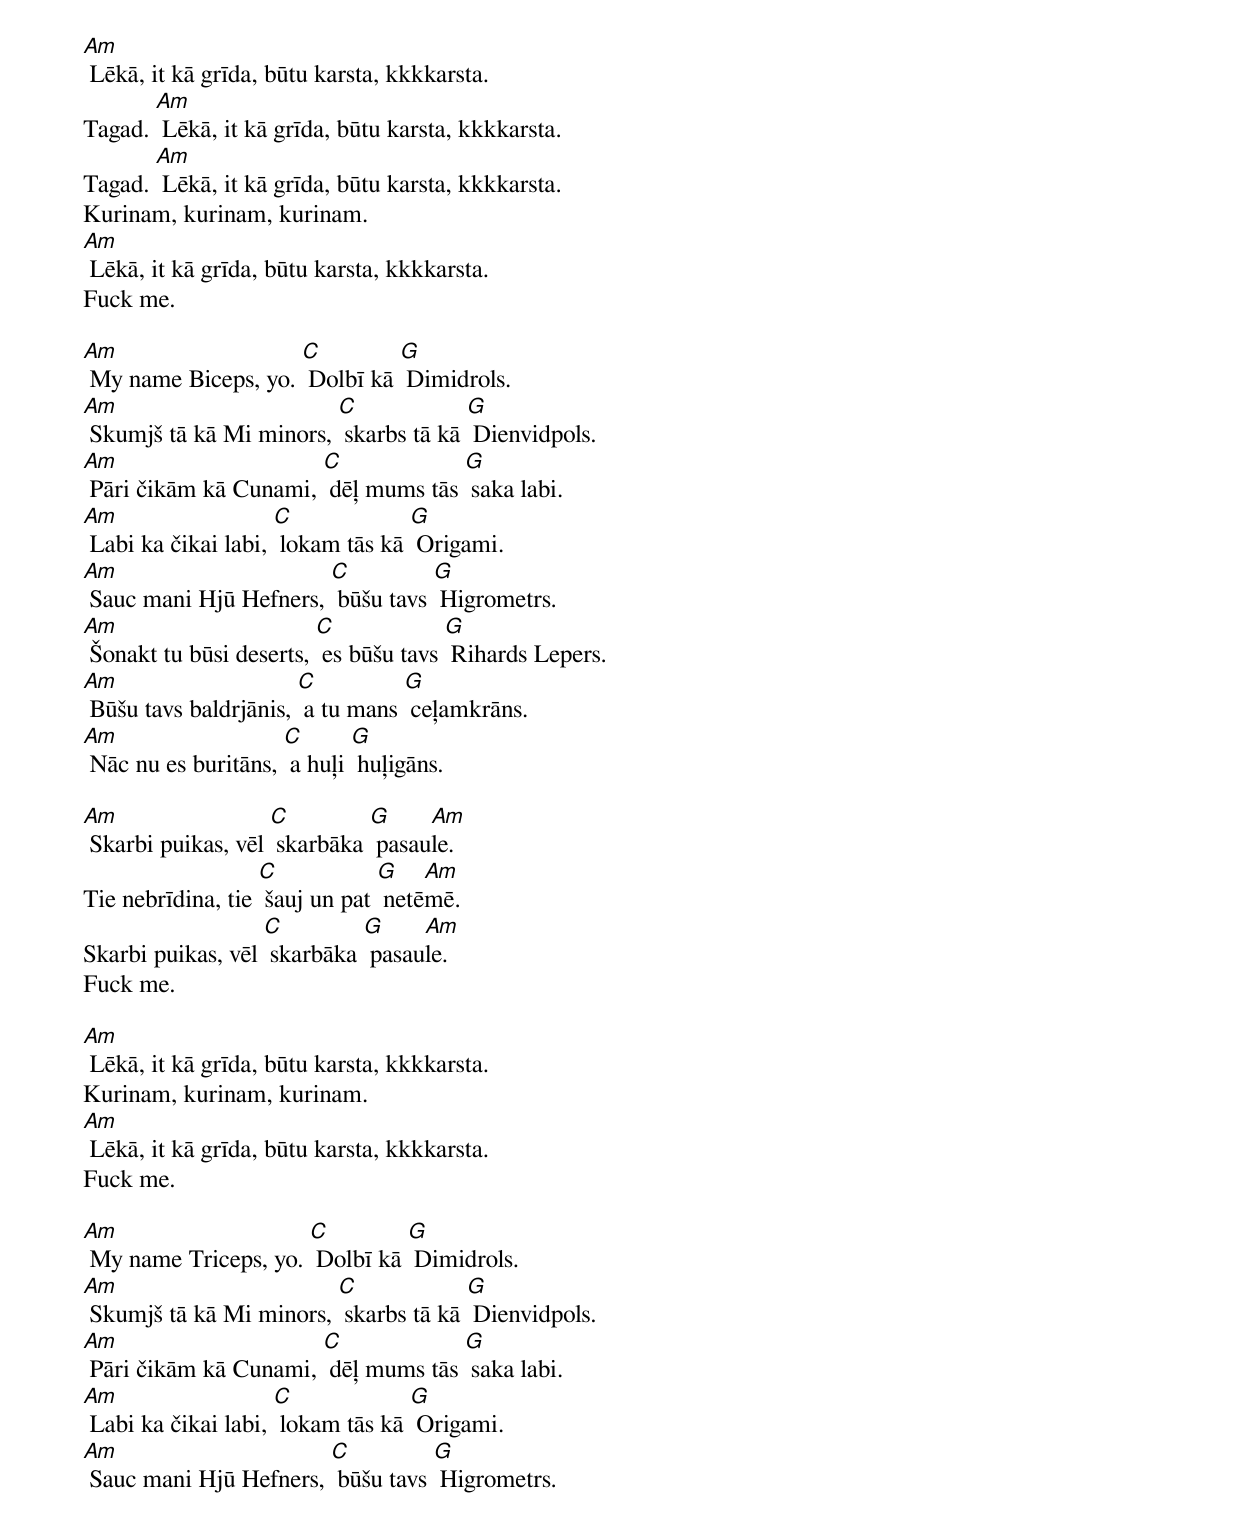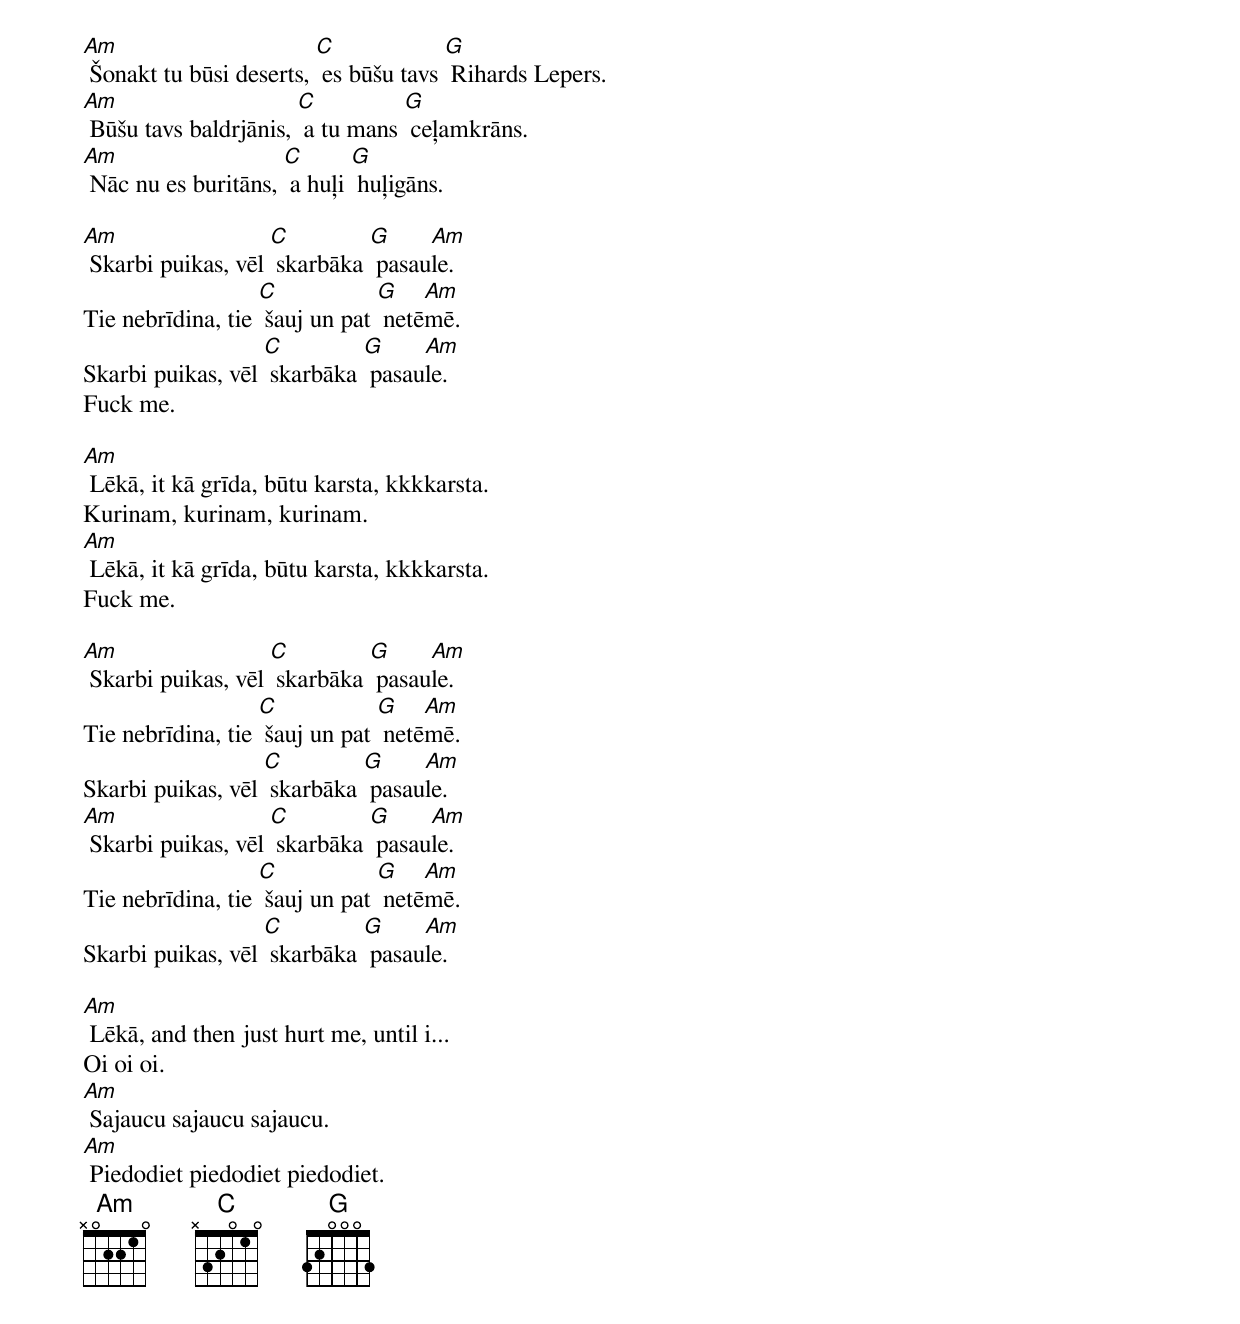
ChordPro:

[Am] Lēkā, it kā grīda, būtu karsta, kkkkarsta.
Tagad. [Am] Lēkā, it kā grīda, būtu karsta, kkkkarsta.
Tagad. [Am] Lēkā, it kā grīda, būtu karsta, kkkkarsta.
Kurinam, kurinam, kurinam.
[Am] Lēkā, it kā grīda, būtu karsta, kkkkarsta.
Fuck me.

[Am] My name Biceps, yo. [C] Dolbī kā [G] Dimidrols.
[Am] Skumjš tā kā Mi minors, [C] skarbs tā kā [G] Dienvidpols.
[Am] Pāri čikām kā Cunami, [C] dēļ mums tās [G] saka labi.
[Am] Labi ka čikai labi, [C] lokam tās kā [G] Origami.
[Am] Sauc mani Hjū Hefners, [C] būšu tavs [G] Higrometrs.
[Am] Šonakt tu būsi deserts, [C] es būšu tavs [G] Rihards Lepers.
[Am] Būšu tavs baldrjānis, [C] a tu mans [G] ceļamkrāns.
[Am] Nāc nu es buritāns, [C] a huļi [G] huļigāns.

[Am] Skarbi puikas, vēl [C] skarbāka [G] pasau[Am]le.
Tie nebrīdina, tie [C] šauj un pat [G] netē[Am]mē.
Skarbi puikas, vēl [C] skarbāka [G] pasau[Am]le.
Fuck me.

[Am] Lēkā, it kā grīda, būtu karsta, kkkkarsta.
Kurinam, kurinam, kurinam.
[Am] Lēkā, it kā grīda, būtu karsta, kkkkarsta.
Fuck me.

[Am] My name Triceps, yo. [C] Dolbī kā [G] Dimidrols.
[Am] Skumjš tā kā Mi minors, [C] skarbs tā kā [G] Dienvidpols.
[Am] Pāri čikām kā Cunami, [C] dēļ mums tās [G] saka labi.
[Am] Labi ka čikai labi, [C] lokam tās kā [G] Origami.
[Am] Sauc mani Hjū Hefners, [C] būšu tavs [G] Higrometrs.
[Am] Šonakt tu būsi deserts, [C] es būšu tavs [G] Rihards Lepers.
[Am] Būšu tavs baldrjānis, [C] a tu mans [G] ceļamkrāns.
[Am] Nāc nu es buritāns, [C] a huļi [G] huļigāns.

[Am] Skarbi puikas, vēl [C] skarbāka [G] pasau[Am]le.
Tie nebrīdina, tie [C] šauj un pat [G] netē[Am]mē.
Skarbi puikas, vēl [C] skarbāka [G] pasau[Am]le.
Fuck me.

[Am] Lēkā, it kā grīda, būtu karsta, kkkkarsta.
Kurinam, kurinam, kurinam.
[Am] Lēkā, it kā grīda, būtu karsta, kkkkarsta.
Fuck me.

[Am] Skarbi puikas, vēl [C] skarbāka [G] pasau[Am]le.
Tie nebrīdina, tie [C] šauj un pat [G] netē[Am]mē.
Skarbi puikas, vēl [C] skarbāka [G] pasau[Am]le.
[Am] Skarbi puikas, vēl [C] skarbāka [G] pasau[Am]le.
Tie nebrīdina, tie [C] šauj un pat [G] netē[Am]mē.
Skarbi puikas, vēl [C] skarbāka [G] pasau[Am]le.

[Am] Lēkā, and then just hurt me, until i...
Oi oi oi.
[Am] Sajaucu sajaucu sajaucu.
[Am] Piedodiet piedodiet piedodiet.
